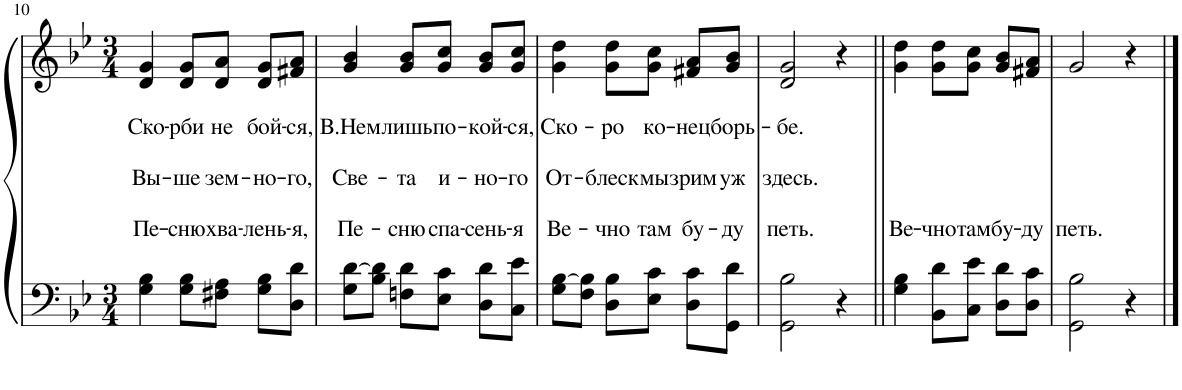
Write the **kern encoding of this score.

**kern	**kern	**text	**text	**text	**text	**text	**text
*part1	*part1	*part1	*part1	*part1	*part1	*part1	*part1
*staff2	*staff1	*staff1	*staff1	*staff1	*staff1	*staff1	*staff1
*I"Piano	*	*	*	*	*	*	*
*I'Pno.	*	*	*	*	*	*	*
!!LO:PB:g=z
*clefF4	*clefG2	*	*	*	*	*	*
*k[b-e-]	*k[b-e-]	*	*	*	*	*	*
*M3/4	*M3/4	*	*	*	*	*	*
=10	=10	=10	=10	=10	=10	=10	=10
!	!	!	!LO:LY:b	!	!LO:LY:b	!	!LO:LY:b
4G\ 4B-\	4d/ 4g/	.	Ско-	.	Вы-	.	Пе-
!	!	!	!LO:LY:b	!	!LO:LY:b	!	!LO:LY:b
8G\ 8B-\L	8d/ 8g/L	.	-рби	.	-ше	.	-сню
!	!	!	!LO:LY:b	!	!LO:LY:b	!	!LO:LY:b
8F#X\ 8A\J	8d/ 8a/J	.	не	.	зем-	.	хва-
!	!	!	!LO:LY:b	!	!LO:LY:b	!	!LO:LY:b
8G\ 8B-\L	8d/ 8g/L	.	бой-	.	-но-	.	-лень-
!	!	!	!LO:LY:b	!	!LO:LY:b	!	!LO:LY:b
8D\ 8d\J	8f#X/ 8a/J	.	-ся,	.	-го,	.	-я,
=11	=11	=11	=11	=11	=11	=11	=11
!	!	!	!LO:LY:b	!	!LO:LY:b	!	!LO:LY:b
8G\ [8d\L	4g/ 4b-/	.	В.Нем	.	Све-	.	Пе-
8B-\ 8d\]J	.	.	.	.	.	.	.
!	!	!	!LO:LY:b	!	!LO:LY:b	!	!LO:LY:b
8Fn\ 8d\L	8g/ 8b-/L	.	лишь	.	-та	.	-сню
!	!	!	!LO:LY:b	!	!LO:LY:b	!	!LO:LY:b
8E-\ 8c\J	8g/ 8cc/J	.	по-	.	и-	.	спа-
!	!	!	!LO:LY:b	!	!LO:LY:b	!	!LO:LY:b
8D\ 8d\L	8g/ 8b-/L	.	-кой-	.	-но-	.	-сень-
!	!	!	!LO:LY:b	!	!LO:LY:b	!	!LO:LY:b
8C\ 8e-\J	8g/ 8cc/J	.	-ся,	.	-го	.	-я
=12	=12	=12	=12	=12	=12	=12	=12
!	!	!	!LO:LY:b	!	!LO:LY:b	!	!LO:LY:b
8G\ [>8B-\L	4g\ 4dd\	.	Ско-	.	От-	.	Ве-
8F\ 8B-\]J	.	.	.	.	.	.	.
!	!	!	!LO:LY:b	!	!LO:LY:b	!	!LO:LY:b
8D\ 8B-\L	8g\ 8dd\L	.	-ро	.	-блеск	.	-чно
!	!	!	!LO:LY:b	!	!LO:LY:b	!	!LO:LY:b
8E-\ 8c\J	8g\ 8cc\J	.	ко-	.	мы	.	там
!	!	!	!LO:LY:b	!	!LO:LY:b	!	!LO:LY:b
8D\ 8c\L	8f#X/ 8a/L	.	-нец	.	зрим	.	бу-
!	!	!	!LO:LY:b	!	!LO:LY:b	!	!LO:LY:b
8GG\ 8d\J	8g/ 8b-/J	.	борь-	.	уж	.	-ду
=13	=13	=13	=13	=13	=13	=13	=13
!	!	!	!LO:LY:b	!	!LO:LY:b	!	!LO:LY:b
2GG\ 2B-\	2d/ 2g/	.	-бе.	.	здесь.	.	петь.
4r	4r	.	.	.	.	.	.
=14||	=14||	=14||	=14||	=14||	=14||	=14||	=14||
!	!	!	!	!	!	!	!LO:LY:b
4G\ 4B-\	4g\ 4dd\	.	.	.	.	.	Ве-
!	!	!	!	!	!	!	!LO:LY:b
8BB-\ 8d\L	8g\ 8dd\L	.	.	.	.	.	-чно
!	!	!	!	!	!	!	!LO:LY:b
8C\ 8e-\J	8g\ 8cc\J	.	.	.	.	.	там
!	!	!	!	!	!	!	!LO:LY:b
8D\ 8d\L	8g/ 8b-/L	.	.	.	.	.	бу-
!	!	!	!	!	!	!	!LO:LY:b
8D\ 8c\J	8f#X/ 8a/J	.	.	.	.	.	-ду
=15	=15	=15	=15	=15	=15	=15	=15
!	!	!	!	!	!	!	!LO:LY:b
2GG\ 2B-\	2g/	.	.	.	.	.	петь.
4r	4r	.	.	.	.	.	.
==	==	==	==	==	==	==	==
*-	*-	*-	*-	*-	*-	*-	*-
